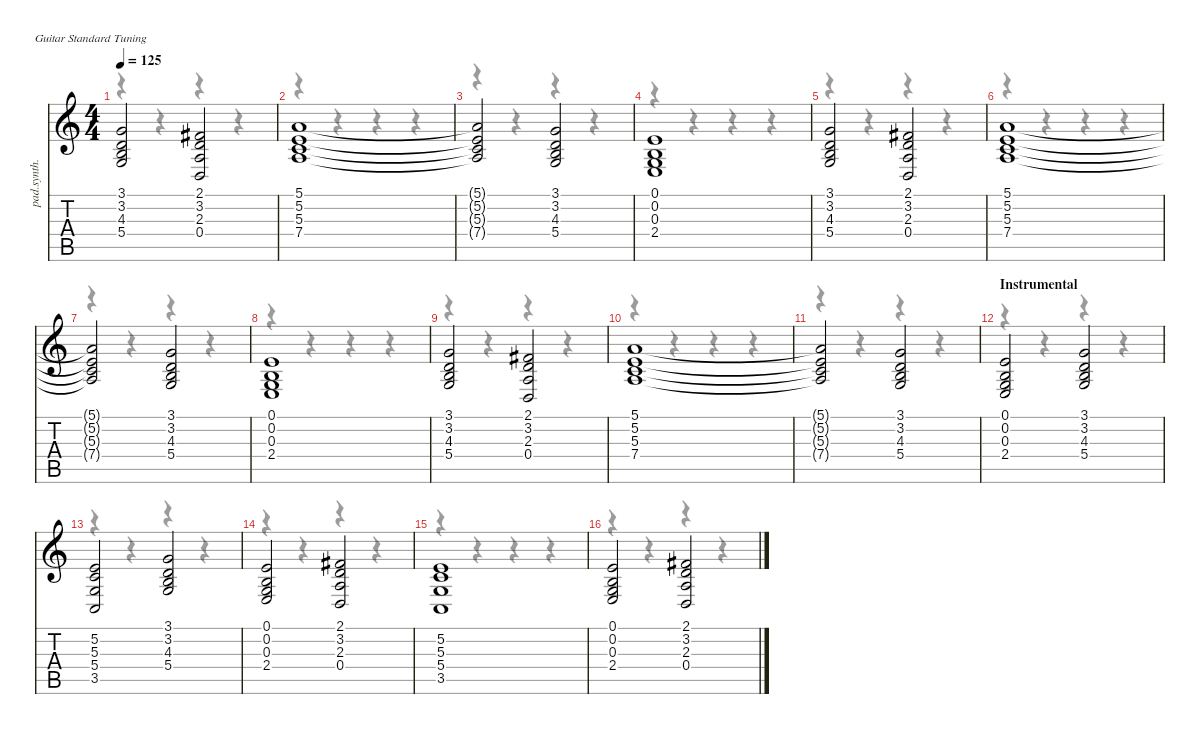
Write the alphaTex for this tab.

\defaultSystemsLayout 4
\hideDynamics
\bracketExtendMode nobrackets
\otherSystemsTrackNameOrientation horizontal
\track ("Pad" "pad.synth.") {instrument pad3polysynth}
\staff {score tabs}
\tuning (E4 B3 G3 D3 A2 E2)
\voice
\ts (4 4)
\tempo 125
\clef g2
\ks c
(3.1 3.2 4.3 5.4).2{dy f beam Up} (2.1{acc #} 3.2 2.3 0.4).2{beam Up} |
(5.1 5.2 5.3 7.4).1{beam Up} |
(5.1{t} 5.2{t} 5.3{t} 7.4{t}).2{beam Up} (3.1 3.2 4.3 5.4).2{beam Up} |
(0.1 0.2 0.3 2.4).1{beam Up} |
(3.1 3.2 4.3 5.4).2{beam Up} (2.1{acc #} 3.2 2.3 0.4).2{beam Up} |
(5.1 5.2 5.3 7.4).1{beam Up} |
(5.1{t} 5.2{t} 5.3{t} 7.4{t}).2{beam Up} (3.1 3.2 4.3 5.4).2{beam Up} |
(0.1 0.2 0.3 2.4).1{beam Up} |
(3.1 3.2 4.3 5.4).2{beam Up} (2.1{acc #} 3.2 2.3 0.4).2{beam Up} |
(5.1 5.2 5.3 7.4).1{beam Up} |
(5.1{t} 5.2{t} 5.3{t} 7.4{t}).2{beam Up} (3.1 3.2 4.3 5.4).2{beam Up} |
\section ("" "Instrumental")
(0.1 0.2 0.3 2.4).2{beam Up} (3.1 3.2 4.3 5.4).2{beam Up} |
(5.2 5.3 5.4 3.5).2{beam Up} (3.1 3.2 4.3 5.4).2{beam Up} |
(0.1 0.2 0.3 2.4).2{beam Up} (2.1{acc #} 3.2 2.3 0.4).2{beam Up} |
(5.2 5.3 5.4 3.5).1{beam Up} |
(0.1 0.2 0.3 2.4).2{beam Up} (2.1{acc #} 3.2 2.3 0.4).2{beam Up}
\voice
\clef g2
\ottava regular
\simile none
\ks c
r.4{dy mf beam Down} r.4{beam Down} r.4{beam Down} r.4{beam Down} |
r.4{beam Down} r.4{beam Down} r.4{beam Down} r.4{beam Down} |
r.4{beam Down} r.4{beam Down} r.4{beam Down} r.4{beam Down} |
r.4{beam Down} r.4{beam Down} r.4{beam Down} r.4{beam Down} |
r.4{beam Down} r.4{beam Down} r.4{beam Down} r.4{beam Down} |
r.4{beam Down} r.4{beam Down} r.4{beam Down} r.4{beam Down} |
r.4{beam Down} r.4{beam Down} r.4{beam Down} r.4{beam Down} |
r.4{beam Down} r.4{beam Down} r.4{beam Down} r.4{beam Down} |
r.4{beam Down} r.4{beam Down} r.4{beam Down} r.4{beam Down} |
r.4{beam Down} r.4{beam Down} r.4{beam Down} r.4{beam Down} |
r.4{beam Down} r.4{beam Down} r.4{beam Down} r.4{beam Down} |
r.4{beam Down} r.4{beam Down} r.4{beam Down} r.4{beam Down} |
r.4{beam Down} r.4{beam Down} r.4{beam Down} r.4{beam Down} |
r.4{beam Down} r.4{beam Down} r.4{beam Down} r.4{beam Down} |
r.4{beam Down} r.4{beam Down} r.4{beam Down} r.4{beam Down} |
r.4{beam Down} r.4{beam Down} r.4{beam Down} r.4{beam Down}
